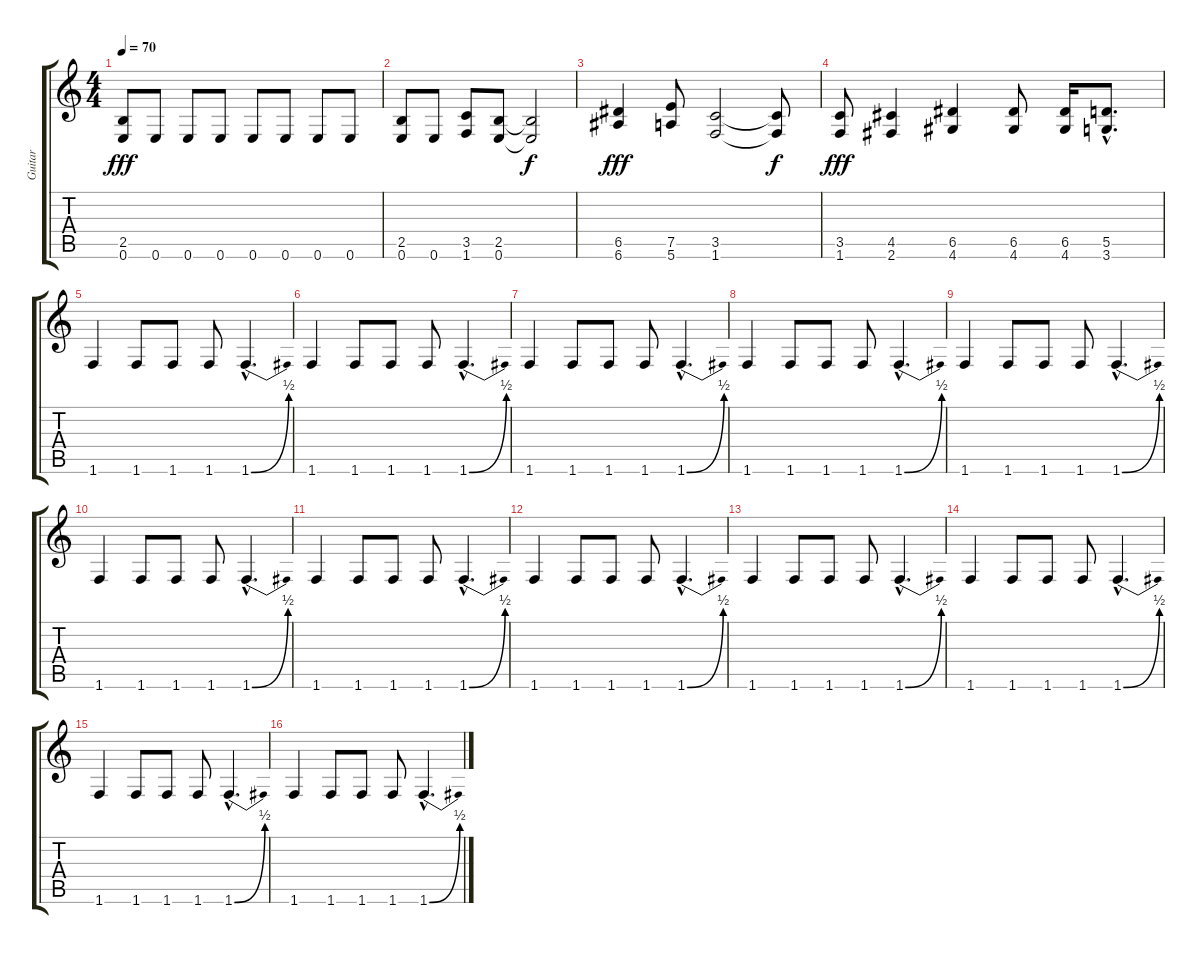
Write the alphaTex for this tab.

\track ("Guitar" "Guitar") {instrument distortionguitar}
\staff {score tabs}
\tuning (E4 B3 G3 D3 A2 E2) {hide}
\ts (4 4)
\tempo 70
\clef g2
\ks c
(2.5 0.6).8{dy fff} 0.6.8 0.6.8 0.6.8 0.6.8 0.6.8 0.6.8 0.6.8 |
(2.5 0.6).8 0.6.8 (3.5 1.6).8 (2.5 0.6).8 (2.5{t} 0.6{t}).2{dy f} |
(6.5 6.6).4{dy fff} (7.5 5.6).8 (3.5 1.6).2 (3.5{t} 1.6{t}).8{dy f} |
(3.5 1.6).8{dy fff} (4.5 2.6).4 (6.5 4.6).4 (6.5 4.6).8 (6.5 4.6).16 (5.5{hac} 3.6{hac}).8{d} |
1.6.4 1.6.8 1.6.8 1.6.8 1.6{be (bend 0 0 60 2) hac}.4{d} |
1.6.4 1.6.8 1.6.8 1.6.8 1.6{be (bend 0 0 60 2) hac}.4{d} |
1.6.4 1.6.8 1.6.8 1.6.8 1.6{be (bend 0 0 60 2) hac}.4{d} |
1.6.4 1.6.8 1.6.8 1.6.8 1.6{be (bend 0 0 60 2) hac}.4{d} |
1.6.4 1.6.8 1.6.8 1.6.8 1.6{be (bend 0 0 60 2) hac}.4{d} |
1.6.4 1.6.8 1.6.8 1.6.8 1.6{be (bend 0 0 60 2) hac}.4{d} |
1.6.4 1.6.8 1.6.8 1.6.8 1.6{be (bend 0 0 60 2) hac}.4{d} |
1.6.4 1.6.8 1.6.8 1.6.8 1.6{be (bend 0 0 60 2) hac}.4{d} |
1.6.4 1.6.8 1.6.8 1.6.8 1.6{be (bend 0 0 60 2) hac}.4{d} |
1.6.4 1.6.8 1.6.8 1.6.8 1.6{be (bend 0 0 60 2) hac}.4{d} |
1.6.4 1.6.8 1.6.8 1.6.8 1.6{be (bend 0 0 60 2) hac}.4{d} |
1.6.4 1.6.8 1.6.8 1.6.8 1.6{be (bend 0 0 60 2) hac}.4{d}
